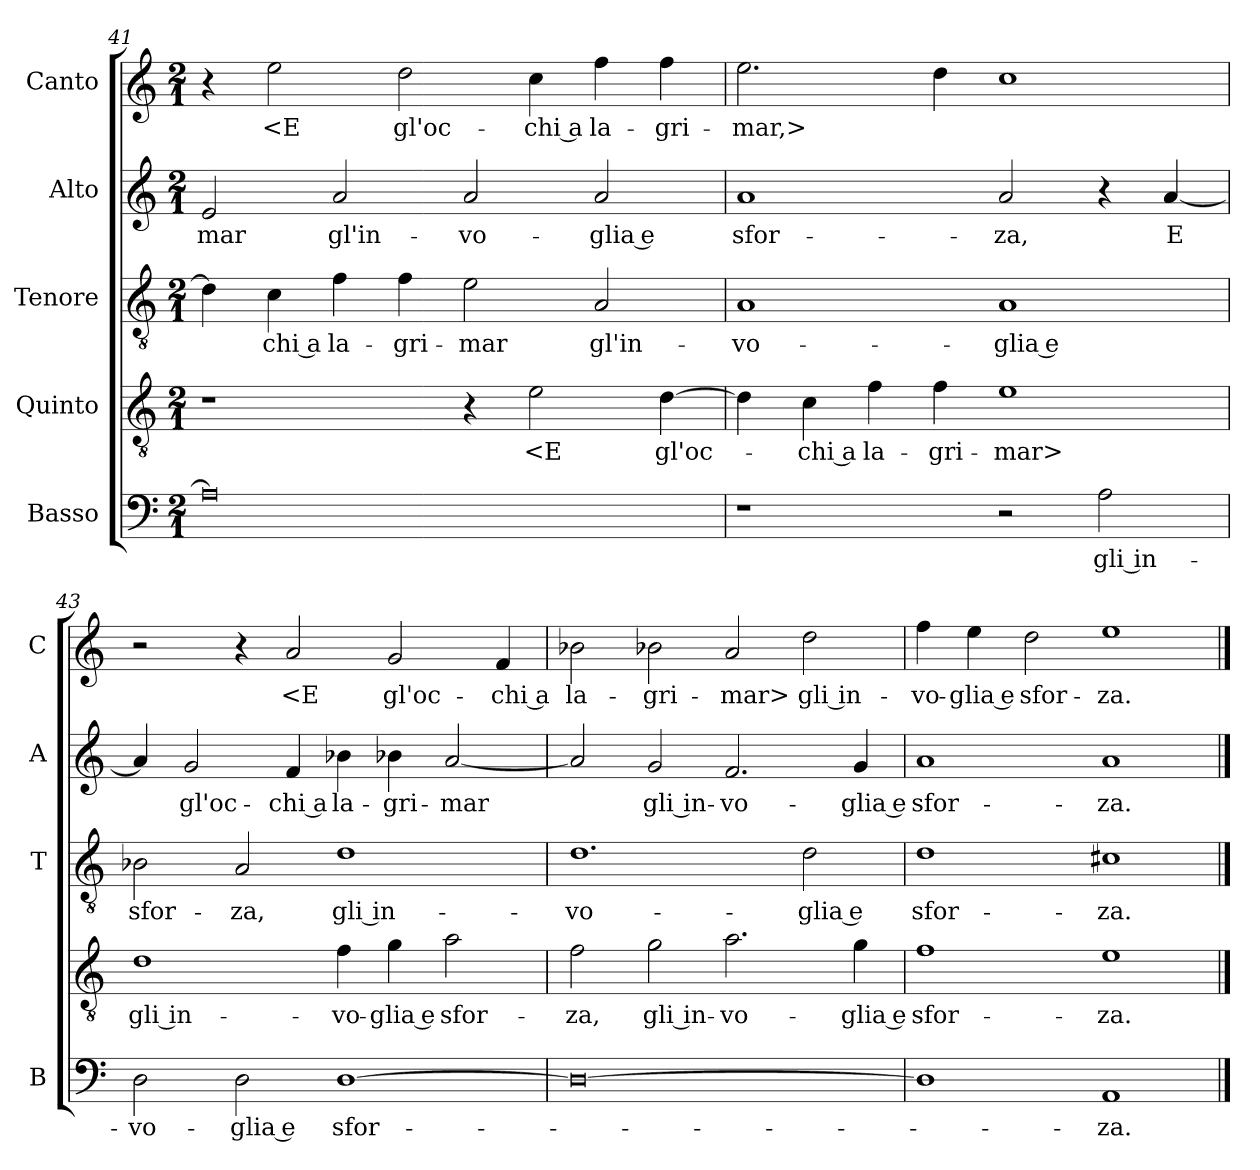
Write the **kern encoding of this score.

**kern	**text	**kern	**text	**kern	**text	**kern	**text	**kern	**text
*part5	*part5	*part4	*part4	*part3	*part3	*part2	*part2	*part1	*part1
*staff5	*staff5	*staff4	*staff4	*staff3	*staff3	*staff2	*staff2	*staff1	*staff1
*I"Basso	*	*I"Quinto	*	*I"Tenore	*	*I"Alto	*	*I"Canto	*
*I'B	*	*	*	*I'T	*	*I'A	*	*I'C	*
*clefF4	*	*clefGv2	*	*clefGv2	*	*clefG2	*	*clefG2	*
*k[]	*	*k[]	*	*k[]	*	*k[]	*	*k[]	*
*C:	*	*C:	*	*C:	*	*C:	*	*C:	*
*M2/1	*	*M2/1	*	*M2/1	*	*M2/1	*	*M2/1	*
=41	=41	=41	=41	=41	=41	=41	=41	=41	=41
0A]	.	1r	.	4d]	.	2e	-mar	4r	.
.	.	.	.	4c	-chi a	.	.	2ee	<E
.	.	.	.	4f	la-	2a	gl'in-	.	.
.	.	.	.	4f	-gri-	.	.	2dd	gl'oc-
.	.	4r	.	2e	-mar	2a	-vo-	.	.
.	.	2e	<E	.	.	.	.	4cc	-chi a
.	.	.	.	2A	gl'in-	2a	-glia e	4ff	la-
.	.	[4d	gl'oc-	.	.	.	.	4ff	-gri-
=42	=42	=42	=42	=42	=42	=42	=42	=42	=42
1r	.	4d]	.	1A	-vo-	1a	sfor-	2.ee	-mar,>
.	.	4c	-chi a	.	.	.	.	.	.
.	.	4f	la-	.	.	.	.	.	.
.	.	4f	-gri-	.	.	.	.	4dd	.
2r	.	1e	-mar>	1A	-glia e	2a	-za,	1cc	.
2A	gli in-	.	.	.	.	4r	.	.	.
.	.	.	.	.	.	[4a	E	.	.
=43	=43	=43	=43	=43	=43	=43	=43	=43	=43
2D	-vo-	1d	gli in-	2B-X	sfor-	4a]	.	2r	.
.	.	.	.	.	.	2g	gl'oc-	.	.
2D	-glia e	.	.	2A	-za,	.	.	4r	.
.	.	.	.	.	.	4f	-chi a	2a	<E
[1D	sfor-	4f	-vo-	1d	gli in-	4b-X	la-	.	.
.	.	4g	-glia e	.	.	4b-X	-gri-	2g	gl'oc-
.	.	2a	sfor-	.	.	[2a	-mar	.	.
.	.	.	.	.	.	.	.	4f	-chi a
=44	=44	=44	=44	=44	=44	=44	=44	=44	=44
0D_	.	2f	-za,	1.d	-vo-	2a]	.	2b-X	la-
.	.	2g	gli in-	.	.	2g	gli in-	2b-X	-gri-
.	.	2.a	-vo-	.	.	2.f	-vo-	2a	-mar>
.	.	.	.	2d	-glia e	.	.	2dd	gli in-
.	.	4g	-glia e	.	.	4g	-glia e	.	.
=45	=45	=45	=45	=45	=45	=45	=45	=45	=45
1D]	.	1f	sfor-	1d	sfor-	1a	sfor-	4ff	-vo-
.	.	.	.	.	.	.	.	4ee	-glia e
.	.	.	.	.	.	.	.	2dd	sfor-
1AA	-za.	1e	-za.	1c#X	-za.	1a	-za.	1ee	-za.
==	==	==	==	==	==	==	==	==	==
*-	*-	*-	*-	*-	*-	*-	*-	*-	*-
